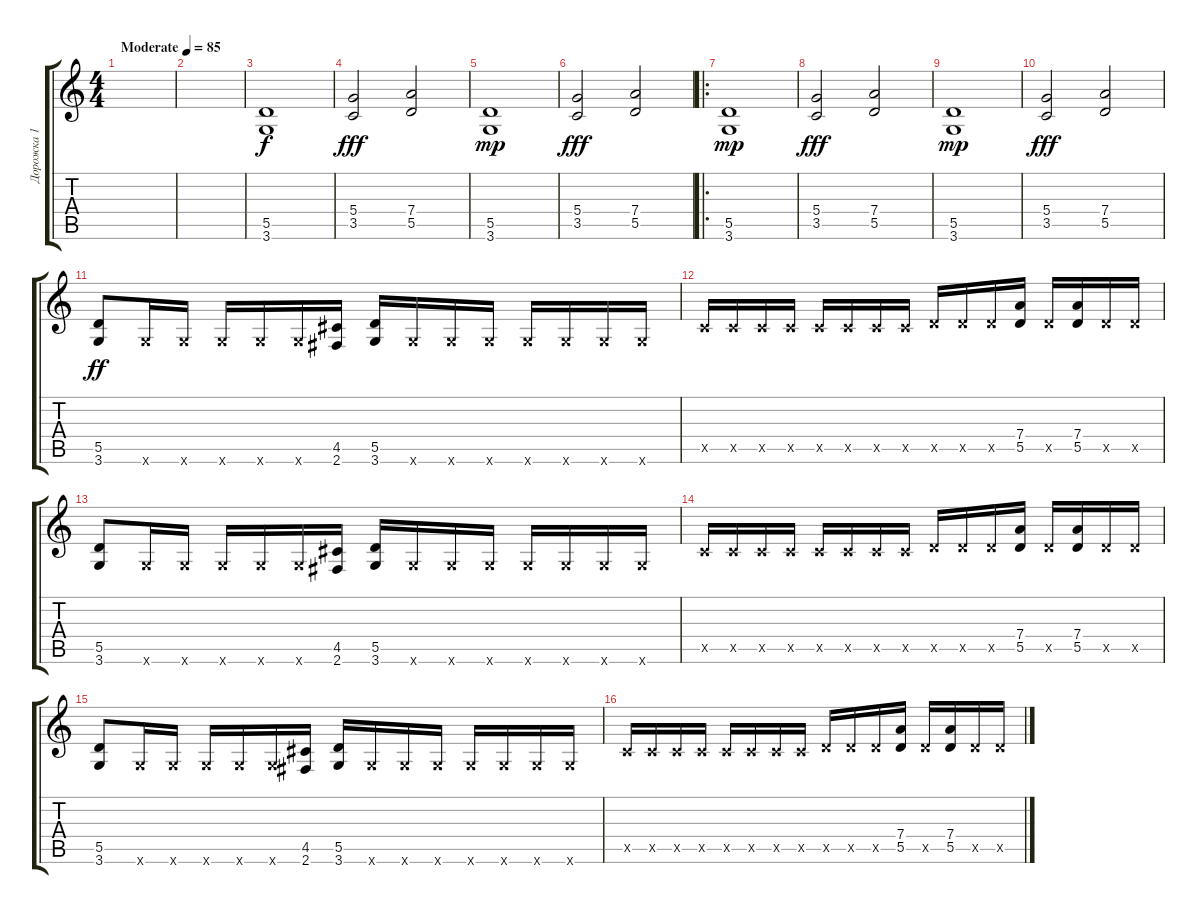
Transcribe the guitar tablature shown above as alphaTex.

\track ("Дорожка 1" "Дорожка 1") {instrument distortionguitar}
\staff {score tabs}
\tuning (E4 B3 G3 D3 A2 E2) {hide}
\ts (4 4)
\tempo (85 "Moderate")
\clef g2
\ks c
|
|
(5.5 3.6).1 |
(5.4 3.5).2{dy fff} (7.4 5.5).2 |
(5.5 3.6).1{dy mp} |
(5.4 3.5).2{dy fff} (7.4 5.5).2 |
\ro
(5.5 3.6).1{dy mp} |
(5.4 3.5).2{dy fff} (7.4 5.5).2 |
(5.5 3.6).1{dy mp} |
(5.4 3.5).2{dy fff} (7.4 5.5).2 |
(5.5 3.6).8{dy ff} 3.6{x}.16 3.6{x}.16 3.6{x}.16 3.6{x}.16 3.6{x}.16 (4.5 2.6).16 (5.5 3.6).16 3.6{x}.16 3.6{x}.16 3.6{x}.16 3.6{x}.16 3.6{x}.16 3.6{x}.16 3.6{x}.16 |
3.5{x}.16 3.5{x}.16 3.5{x}.16 3.5{x}.16 3.5{x}.16 3.5{x}.16 3.5{x}.16 3.5{x}.16 5.5{x}.16 5.5{x}.16 5.5{x}.16 (7.4 5.5).16 5.5{x}.16 (7.4 5.5).16 5.5{x}.16 5.5{x}.16 |
(5.5 3.6).8 3.6{x}.16 3.6{x}.16 3.6{x}.16 3.6{x}.16 3.6{x}.16 (4.5 2.6).16 (5.5 3.6).16 3.6{x}.16 3.6{x}.16 3.6{x}.16 3.6{x}.16 3.6{x}.16 3.6{x}.16 3.6{x}.16 |
3.5{x}.16 3.5{x}.16 3.5{x}.16 3.5{x}.16 3.5{x}.16 3.5{x}.16 3.5{x}.16 3.5{x}.16 5.5{x}.16 5.5{x}.16 5.5{x}.16 (7.4 5.5).16 5.5{x}.16 (7.4 5.5).16 5.5{x}.16 5.5{x}.16 |
(5.5 3.6).8 3.6{x}.16 3.6{x}.16 3.6{x}.16 3.6{x}.16 3.6{x}.16 (4.5 2.6).16 (5.5 3.6).16 3.6{x}.16 3.6{x}.16 3.6{x}.16 3.6{x}.16 3.6{x}.16 3.6{x}.16 3.6{x}.16 |
3.5{x}.16 3.5{x}.16 3.5{x}.16 3.5{x}.16 3.5{x}.16 3.5{x}.16 3.5{x}.16 3.5{x}.16 5.5{x}.16 5.5{x}.16 5.5{x}.16 (7.4 5.5).16 5.5{x}.16 (7.4 5.5).16 5.5{x}.16 5.5{x}.16
